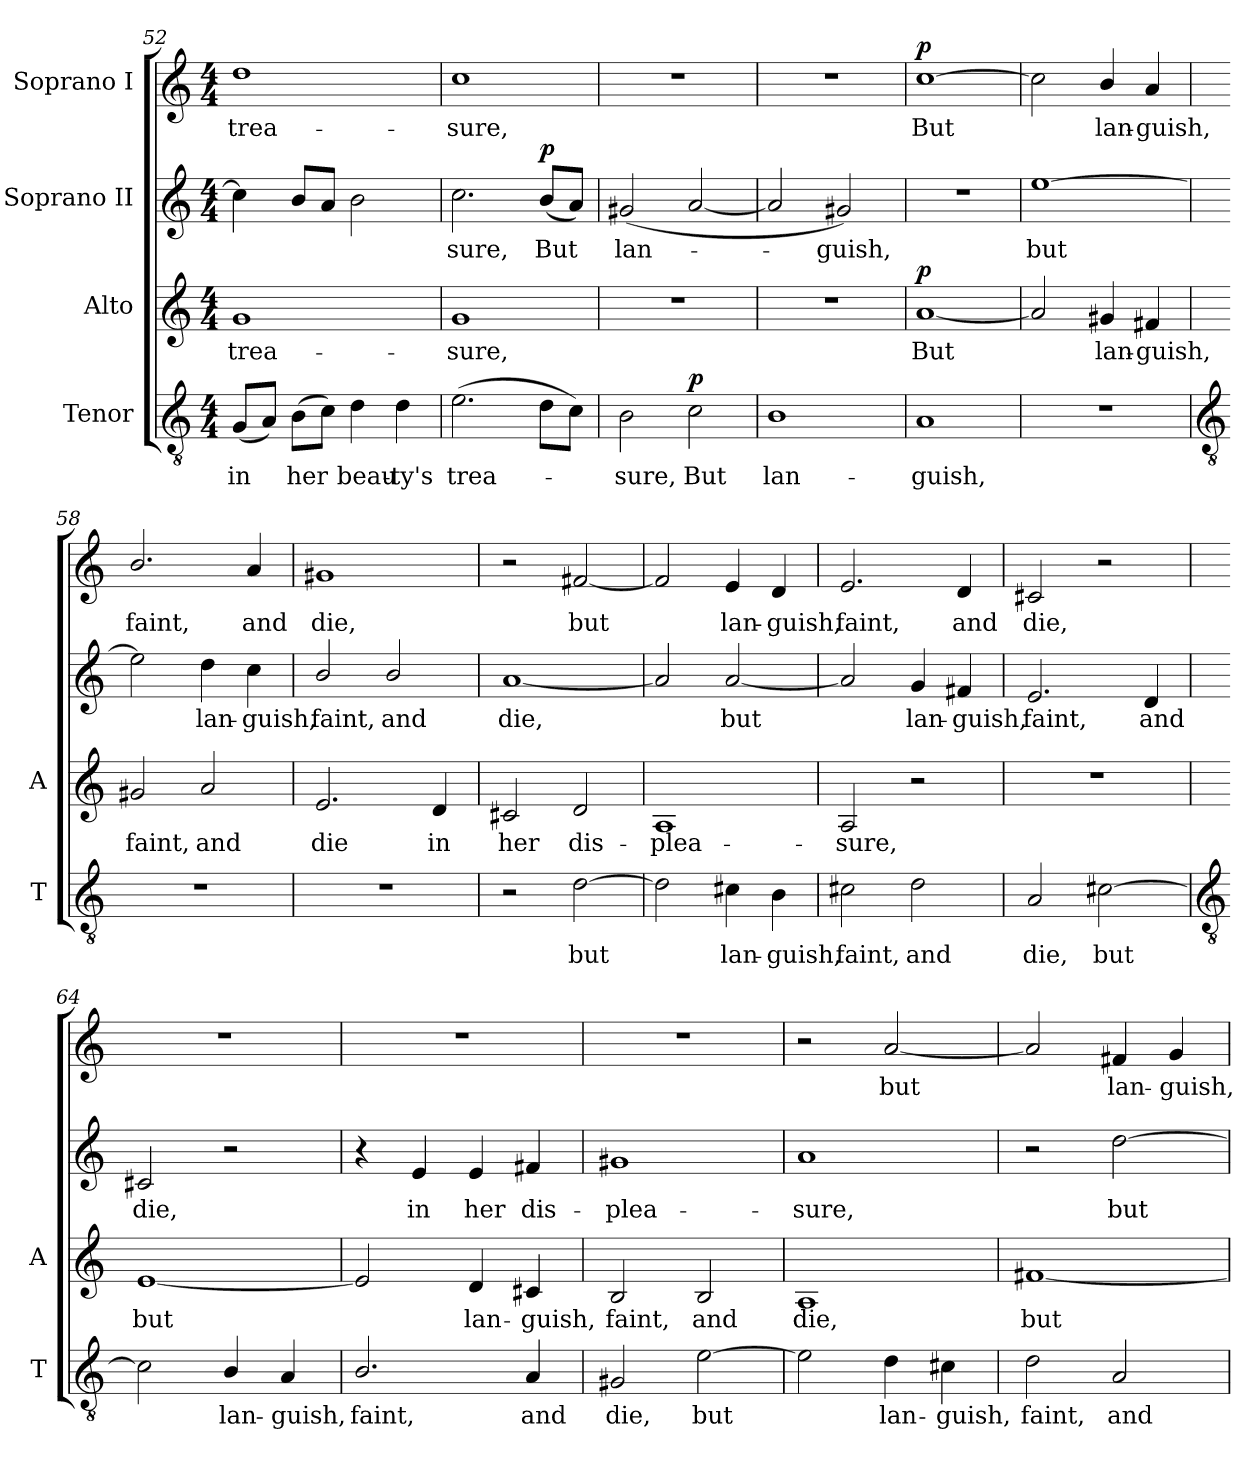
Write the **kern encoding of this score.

**kern	**text	**dynam	**kern	**text	**dynam	**kern	**text	**dynam	**kern	**text	**dynam
*part4	*part4	*part4	*part3	*part3	*part3	*part2	*part2	*part2	*part1	*part1	*part1
*staff4	*staff4	*staff4	*staff3	*staff3	*staff3	*staff2	*staff2	*staff2	*staff1	*staff1	*staff1
*I"Tenor	*	*	*I"Alto	*	*	*I"Soprano II	*	*	*I"Soprano I	*	*
*I'T	*	*	*I'A	*	*	*	*	*	*	*	*
*clefGv2	*	*	*clefG2	*	*	*clefG2	*	*	*clefG2	*	*
*k[]	*	*	*k[]	*	*	*k[]	*	*	*k[]	*	*
*C:	*	*	*C:	*	*	*C:	*	*	*C:	*	*
*M4/4	*	*	*M4/4	*	*	*M4/4	*	*	*M4/4	*	*
=52	=52	=52	=52	=52	=52	=52	=52	=52	=52	=52	=52
!	!LO:LY:b	!	!	!LO:LY:b	!	!	!	!	!	!LO:LY:b	!
(<8GL	in	.	1g	trea-	.	4cc]	.	.	1dd	trea-	.
8AJ)	.	.	.	.	.	.	.	.	.	.	.
!	!LO:LY:b	!	!	!	!	!	!	!	!	!	!
(>8BL	her	.	.	.	.	8bL	.	.	.	.	.
8cJ)	.	.	.	.	.	8aJ	.	.	.	.	.
!	!LO:LY:b	!	!	!	!	!	!	!	!	!	!
4d	beau-	.	.	.	.	2b	.	.	.	.	.
!	!LO:LY:b	!	!	!	!	!	!	!	!	!	!
4d	-ty's	.	.	.	.	.	.	.	.	.	.
=53	=53	=53	=53	=53	=53	=53	=53	=53	=53	=53	=53
!	!LO:LY:b	!	!	!LO:LY:b	!	!	!LO:LY:b	!	!	!LO:LY:b	!
(>2.e	trea-	.	1g	-sure,	.	2.cc	sure,	.	1cc	-sure,	.
!	!	!	!	!	!	!	!LO:LY:b	!LO:DY:b	!	!	!
8dL	.	.	.	.	.	(<8bL	But	p	.	.	.
8cJ)	.	.	.	.	.	8aJ)	.	.	.	.	.
=54	=54	=54	=54	=54	=54	=54	=54	=54	=54	=54	=54
!	!LO:LY:b	!	!	!	!	!	!LO:LY:b	!	!	!	!
2B	sure,	.	1r	.	.	(<2g#X	lan-	.	1r	.	.
!	!LO:LY:b	!LO:DY:b	!	!	!	!	!	!	!	!	!
2c	But	p	.	.	.	[2a	.	.	.	.	.
=55	=55	=55	=55	=55	=55	=55	=55	=55	=55	=55	=55
!	!LO:LY:b	!	!	!	!	!	!	!	!	!	!
1B	lan-	.	1r	.	.	2a]	.	.	1r	.	.
!	!	!	!	!	!	!	!LO:LY:b	!	!	!	!
.	.	.	.	.	.	2g#X)	guish,	.	.	.	.
=56	=56	=56	=56	=56	=56	=56	=56	=56	=56	=56	=56
!	!LO:LY:b	!	!	!LO:LY:b	!LO:DY:b	!	!	!	!	!LO:LY:b	!LO:DY:b
1A	-guish,	.	[1a	But	p	1r	.	.	[1cc	But	p
=57	=57	=57	=57	=57	=57	=57	=57	=57	=57	=57	=57
!	!	!	!	!	!	!	!LO:LY:b	!	!	!	!
1r	.	.	2a]	.	.	[1ee	but	.	2cc]	.	.
!	!	!	!	!LO:LY:b	!	!	!	!	!	!LO:LY:b	!
.	.	.	4g#X	lan-	.	.	.	.	4b/	lan-	.
!	!	!	!	!LO:LY:b	!	!	!	!	!	!LO:LY:b	!
.	.	.	4f#X	-guish,	.	.	.	.	4a	-guish,	.
!!LO:LB:g=z
=58	=58	=58	=58	=58	=58	=58	=58	=58	=58	=58	=58
*clefGv2	*	*	*	*	*	*	*	*	*	*	*
!	!	!	!	!LO:LY:b	!	!	!	!	!	!LO:LY:b	!
1r	.	.	2g#X	faint,	.	2ee]	.	.	2.b/	faint,	.
!	!	!	!	!LO:LY:b	!	!	!LO:LY:b	!	!	!	!
.	.	.	2a	and	.	4dd	lan-	.	.	.	.
!	!	!	!	!	!	!	!LO:LY:b	!	!	!LO:LY:b	!
.	.	.	.	.	.	4cc	-guish,	.	4a	and	.
=59	=59	=59	=59	=59	=59	=59	=59	=59	=59	=59	=59
!	!	!	!	!LO:LY:b	!	!	!LO:LY:b	!	!	!LO:LY:b	!
1r	.	.	2.e	die	.	2b/	faint,	.	1g#X	die,	.
!	!	!	!	!	!	!	!LO:LY:b	!	!	!	!
.	.	.	.	.	.	2b/	and	.	.	.	.
!	!	!	!	!LO:LY:b	!	!	!	!	!	!	!
.	.	.	4d	in	.	.	.	.	.	.	.
=60	=60	=60	=60	=60	=60	=60	=60	=60	=60	=60	=60
!	!	!	!	!LO:LY:b	!	!	!LO:LY:b	!	!	!	!
2r	.	.	2c#X	her	.	[1a	die,	.	2r	.	.
!	!LO:LY:b	!	!	!LO:LY:b	!	!	!	!	!	!LO:LY:b	!
[2d	but	.	2d	dis-	.	.	.	.	[2f#X	but	.
=61	=61	=61	=61	=61	=61	=61	=61	=61	=61	=61	=61
!	!	!	!	!LO:LY:b	!	!	!	!	!	!	!
2d]	.	.	1A	-plea-	.	2a]	.	.	2f#]	.	.
!	!LO:LY:b	!	!	!	!	!	!LO:LY:b	!	!	!LO:LY:b	!
4c#X	lan-	.	.	.	.	[2a	but	.	4e	lan-	.
!	!LO:LY:b	!	!	!	!	!	!	!	!	!LO:LY:b	!
4B	-guish,	.	.	.	.	.	.	.	4d	-guish,	.
=62	=62	=62	=62	=62	=62	=62	=62	=62	=62	=62	=62
!	!LO:LY:b	!	!	!LO:LY:b	!	!	!	!	!	!LO:LY:b	!
2c#X	faint,	.	2A	-sure,	.	2a]	.	.	2.e	faint,	.
!	!LO:LY:b	!	!	!	!	!	!LO:LY:b	!	!	!	!
2d	and	.	2r	.	.	4g	lan-	.	.	.	.
!	!	!	!	!	!	!	!LO:LY:b	!	!	!LO:LY:b	!
.	.	.	.	.	.	4f#X	-guish,	.	4d	and	.
=63	=63	=63	=63	=63	=63	=63	=63	=63	=63	=63	=63
!	!LO:LY:b	!	!	!	!	!	!LO:LY:b	!	!	!LO:LY:b	!
2A	die,	.	1r	.	.	2.e	faint,	.	2c#X	die,	.
!	!LO:LY:b	!	!	!	!	!	!	!	!	!	!
[2c#X	but	.	.	.	.	.	.	.	2r	.	.
!	!	!	!	!	!	!	!LO:LY:b	!	!	!	!
.	.	.	.	.	.	4d	and	.	.	.	.
!!LO:LB:g=z
=64	=64	=64	=64	=64	=64	=64	=64	=64	=64	=64	=64
*clefGv2	*	*	*	*	*	*	*	*	*	*	*
!	!	!	!	!LO:LY:b	!	!	!LO:LY:b	!	!	!	!
2c#]	.	.	[1e	but	.	2c#X	die,	.	1r	.	.
!	!LO:LY:b	!	!	!	!	!	!	!	!	!	!
4B/	lan-	.	.	.	.	2r	.	.	.	.	.
!	!LO:LY:b	!	!	!	!	!	!	!	!	!	!
4A	-guish,	.	.	.	.	.	.	.	.	.	.
=65	=65	=65	=65	=65	=65	=65	=65	=65	=65	=65	=65
!	!LO:LY:b	!	!	!	!	!	!	!	!	!	!
2.B/	faint,	.	2e]	.	.	4r	.	.	1r	.	.
!	!	!	!	!	!	!	!LO:LY:b	!	!	!	!
.	.	.	.	.	.	4e	in	.	.	.	.
!	!	!	!	!LO:LY:b	!	!	!LO:LY:b	!	!	!	!
.	.	.	4d	lan-	.	4e	her	.	.	.	.
!	!LO:LY:b	!	!	!LO:LY:b	!	!	!LO:LY:b	!	!	!	!
4A/	and	.	4c#X/	-guish,	.	4f#X	dis-	.	.	.	.
=66	=66	=66	=66	=66	=66	=66	=66	=66	=66	=66	=66
!	!LO:LY:b	!	!	!LO:LY:b	!	!	!LO:LY:b	!	!	!	!
2G#X	die,	.	2B	faint,	.	1g#X	-plea-	.	1r	.	.
!	!LO:LY:b	!	!	!LO:LY:b	!	!	!	!	!	!	!
[2e	but	.	2B	and	.	.	.	.	.	.	.
=67	=67	=67	=67	=67	=67	=67	=67	=67	=67	=67	=67
!	!	!	!	!LO:LY:b	!	!	!LO:LY:b	!	!	!	!
2e]	.	.	1A	die,	.	1a	-sure,	.	2r	.	.
!	!LO:LY:b	!	!	!	!	!	!	!	!	!LO:LY:b	!
4d	lan-	.	.	.	.	.	.	.	[2a	but	.
!	!LO:LY:b	!	!	!	!	!	!	!	!	!	!
4c#X	-guish,	.	.	.	.	.	.	.	.	.	.
=68	=68	=68	=68	=68	=68	=68	=68	=68	=68	=68	=68
!	!LO:LY:b	!	!	!LO:LY:b	!	!	!	!	!	!	!
2d	faint,	.	[1f#X	but	.	2r	.	.	2a]	.	.
!	!LO:LY:b	!	!	!	!	!	!LO:LY:b	!	!	!LO:LY:b	!
2A	and	.	.	.	.	[2dd	but	.	4f#X	lan-	.
!	!	!	!	!	!	!	!	!	!	!LO:LY:b	!
.	.	.	.	.	.	.	.	.	4g	-guish,	.
=	=	=	=	=	=	=	=	=	=	=	=
*-	*-	*-	*-	*-	*-	*-	*-	*-	*-	*-	*-
